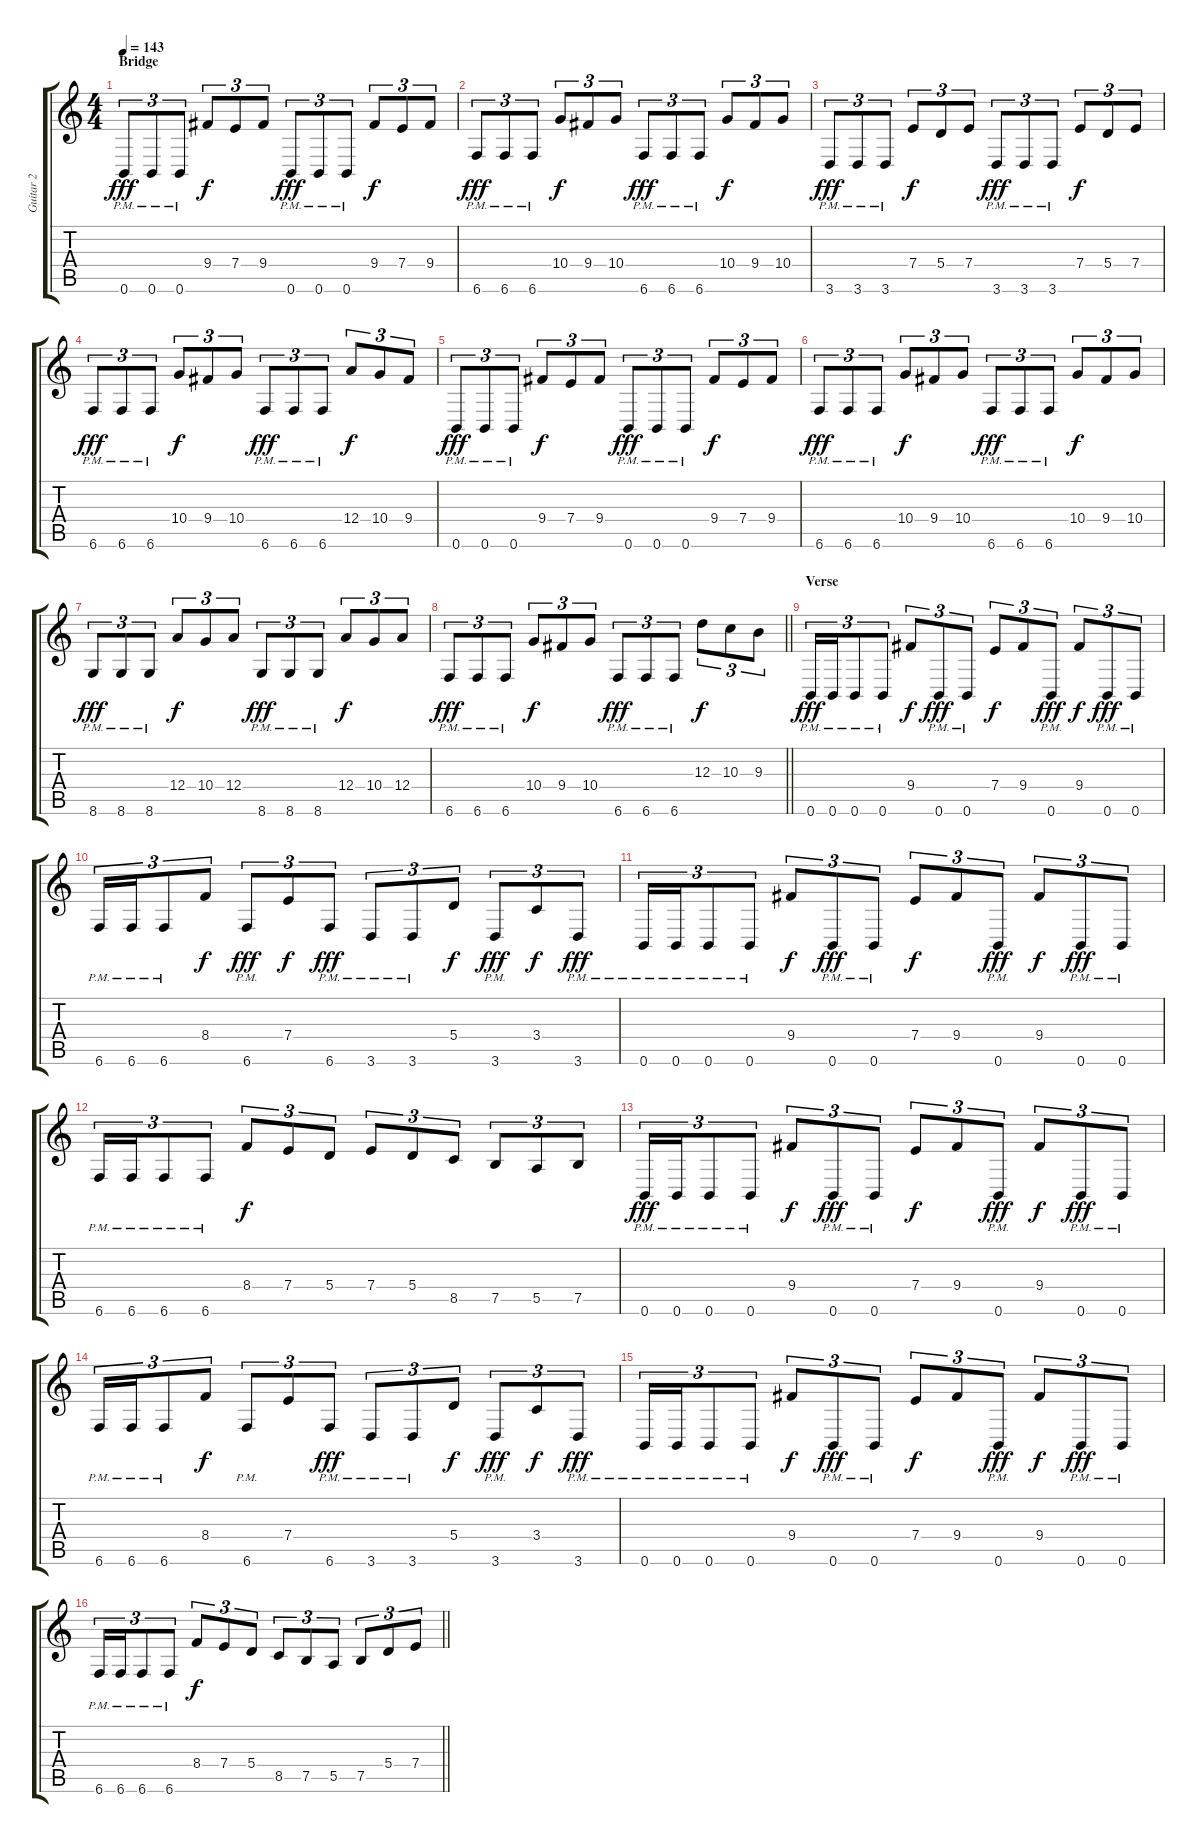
\track ("Guitar 2" "Guitar 2") {instrument distortionguitar}
\staff {score tabs}
\tuning (B3 Gb3 D3 A2 E2 B1) {hide}
\ts (4 4)
\section ("" "Bridge")
\tempo 143
\clef g2
\ks c
0.6{pm}.8{tu (3 2) dy fff} 0.6{pm}.8{tu (3 2)} 0.6{pm}.8{tu (3 2)} 9.4.8{tu (3 2) dy f} 7.4.8{tu (3 2)} 9.4.8{tu (3 2)} 0.6{pm}.8{tu (3 2) dy fff} 0.6{pm}.8{tu (3 2)} 0.6{pm}.8{tu (3 2)} 9.4.8{tu (3 2) dy f} 7.4.8{tu (3 2)} 9.4.8{tu (3 2)} |
6.6{pm}.8{tu (3 2) dy fff} 6.6{pm}.8{tu (3 2)} 6.6{pm}.8{tu (3 2)} 10.4.8{tu (3 2) dy f} 9.4.8{tu (3 2)} 10.4.8{tu (3 2)} 6.6{pm}.8{tu (3 2) dy fff} 6.6{pm}.8{tu (3 2)} 6.6{pm}.8{tu (3 2)} 10.4.8{tu (3 2) dy f} 9.4.8{tu (3 2)} 10.4.8{tu (3 2)} |
3.6{pm}.8{tu (3 2) dy fff} 3.6{pm}.8{tu (3 2)} 3.6{pm}.8{tu (3 2)} 7.4.8{tu (3 2) dy f} 5.4.8{tu (3 2)} 7.4.8{tu (3 2)} 3.6{pm}.8{tu (3 2) dy fff} 3.6{pm}.8{tu (3 2)} 3.6{pm}.8{tu (3 2)} 7.4.8{tu (3 2) dy f} 5.4.8{tu (3 2)} 7.4.8{tu (3 2)} |
6.6{pm}.8{tu (3 2) dy fff} 6.6{pm}.8{tu (3 2)} 6.6{pm}.8{tu (3 2)} 10.4.8{tu (3 2) dy f} 9.4.8{tu (3 2)} 10.4.8{tu (3 2)} 6.6{pm}.8{tu (3 2) dy fff} 6.6{pm}.8{tu (3 2)} 6.6{pm}.8{tu (3 2)} 12.4.8{tu (3 2) dy f} 10.4.8{tu (3 2)} 9.4.8{tu (3 2)} |
0.6{pm}.8{tu (3 2) dy fff} 0.6{pm}.8{tu (3 2)} 0.6{pm}.8{tu (3 2)} 9.4.8{tu (3 2) dy f} 7.4.8{tu (3 2)} 9.4.8{tu (3 2)} 0.6{pm}.8{tu (3 2) dy fff} 0.6{pm}.8{tu (3 2)} 0.6{pm}.8{tu (3 2)} 9.4.8{tu (3 2) dy f} 7.4.8{tu (3 2)} 9.4.8{tu (3 2)} |
6.6{pm}.8{tu (3 2) dy fff} 6.6{pm}.8{tu (3 2)} 6.6{pm}.8{tu (3 2)} 10.4.8{tu (3 2) dy f} 9.4.8{tu (3 2)} 10.4.8{tu (3 2)} 6.6{pm}.8{tu (3 2) dy fff} 6.6{pm}.8{tu (3 2)} 6.6{pm}.8{tu (3 2)} 10.4.8{tu (3 2) dy f} 9.4.8{tu (3 2)} 10.4.8{tu (3 2)} |
8.6{pm}.8{tu (3 2) dy fff} 8.6{pm}.8{tu (3 2)} 8.6{pm}.8{tu (3 2)} 12.4.8{tu (3 2) dy f} 10.4.8{tu (3 2)} 12.4.8{tu (3 2)} 8.6{pm}.8{tu (3 2) dy fff} 8.6{pm}.8{tu (3 2)} 8.6{pm}.8{tu (3 2)} 12.4.8{tu (3 2) dy f} 10.4.8{tu (3 2)} 12.4.8{tu (3 2)} |
\barLineRight lightlight
6.6{pm}.8{tu (3 2) dy fff} 6.6{pm}.8{tu (3 2)} 6.6{pm}.8{tu (3 2)} 10.4.8{tu (3 2) dy f} 9.4.8{tu (3 2)} 10.4.8{tu (3 2)} 6.6{pm}.8{tu (3 2) dy fff} 6.6{pm}.8{tu (3 2)} 6.6{pm}.8{tu (3 2)} 12.3.8{tu (3 2) dy f} 10.3.8{tu (3 2)} 9.3.8{tu (3 2)} |
\section ("" "Verse")
0.6{pm}.16{tu (3 2) dy fff} 0.6{pm}.16{tu (3 2)} 0.6{pm}.8{tu (3 2)} 0.6{pm}.8{tu (3 2)} 9.4.8{tu (3 2) dy f} 0.6{pm}.8{tu (3 2) dy fff} 0.6{pm}.8{tu (3 2)} 7.4.8{tu (3 2) dy f} 9.4.8{tu (3 2)} 0.6{pm}.8{tu (3 2) dy fff} 9.4.8{tu (3 2) dy f} 0.6{pm}.8{tu (3 2) dy fff} 0.6{pm}.8{tu (3 2)} |
6.6{pm}.16{tu (3 2)} 6.6{pm}.16{tu (3 2)} 6.6{pm}.8{tu (3 2)} 8.4.8{tu (3 2) dy f} 6.6{pm}.8{tu (3 2) dy fff} 7.4.8{tu (3 2) dy f} 6.6{pm}.8{tu (3 2) dy fff} 3.6{pm}.8{tu (3 2)} 3.6{pm}.8{tu (3 2)} 5.4.8{tu (3 2) dy f} 3.6{pm}.8{tu (3 2) dy fff} 3.4.8{tu (3 2) dy f} 3.6{pm}.8{tu (3 2) dy fff} |
0.6{pm}.16{tu (3 2)} 0.6{pm}.16{tu (3 2)} 0.6{pm}.8{tu (3 2)} 0.6{pm}.8{tu (3 2)} 9.4.8{tu (3 2) dy f} 0.6{pm}.8{tu (3 2) dy fff} 0.6{pm}.8{tu (3 2)} 7.4.8{tu (3 2) dy f} 9.4.8{tu (3 2)} 0.6{pm}.8{tu (3 2) dy fff} 9.4.8{tu (3 2) dy f} 0.6{pm}.8{tu (3 2) dy fff} 0.6{pm}.8{tu (3 2)} |
6.6{pm}.16{tu (3 2)} 6.6{pm}.16{tu (3 2)} 6.6{pm}.8{tu (3 2)} 6.6{pm}.8{tu (3 2)} 8.4.8{tu (3 2) dy f} 7.4.8{tu (3 2)} 5.4.8{tu (3 2)} 7.4.8{tu (3 2)} 5.4.8{tu (3 2)} 8.5.8{tu (3 2)} 7.5.8{tu (3 2)} 5.5.8{tu (3 2)} 7.5.8{tu (3 2)} |
0.6{pm}.16{tu (3 2) dy fff} 0.6{pm}.16{tu (3 2)} 0.6{pm}.8{tu (3 2)} 0.6{pm}.8{tu (3 2)} 9.4.8{tu (3 2) dy f} 0.6{pm}.8{tu (3 2) dy fff} 0.6{pm}.8{tu (3 2)} 7.4.8{tu (3 2) dy f} 9.4.8{tu (3 2)} 0.6{pm}.8{tu (3 2) dy fff} 9.4.8{tu (3 2) dy f} 0.6{pm}.8{tu (3 2) dy fff} 0.6{pm}.8{tu (3 2)} |
6.6{pm}.16{tu (3 2)} 6.6{pm}.16{tu (3 2)} 6.6{pm}.8{tu (3 2)} 8.4.8{tu (3 2) dy f} 6.6{pm}.8{tu (3 2)} 7.4.8{tu (3 2)} 6.6{pm}.8{tu (3 2) dy fff} 3.6{pm}.8{tu (3 2)} 3.6{pm}.8{tu (3 2)} 5.4.8{tu (3 2) dy f} 3.6{pm}.8{tu (3 2) dy fff} 3.4.8{tu (3 2) dy f} 3.6{pm}.8{tu (3 2) dy fff} |
0.6{pm}.16{tu (3 2)} 0.6{pm}.16{tu (3 2)} 0.6{pm}.8{tu (3 2)} 0.6{pm}.8{tu (3 2)} 9.4.8{tu (3 2) dy f} 0.6{pm}.8{tu (3 2) dy fff} 0.6{pm}.8{tu (3 2)} 7.4.8{tu (3 2) dy f} 9.4.8{tu (3 2)} 0.6{pm}.8{tu (3 2) dy fff} 9.4.8{tu (3 2) dy f} 0.6{pm}.8{tu (3 2) dy fff} 0.6{pm}.8{tu (3 2)} |
\barLineRight lightlight
6.6{pm}.16{tu (3 2)} 6.6{pm}.16{tu (3 2)} 6.6{pm}.8{tu (3 2)} 6.6{pm}.8{tu (3 2)} 8.4.8{tu (3 2) dy f} 7.4.8{tu (3 2)} 5.4.8{tu (3 2)} 8.5.8{tu (3 2)} 7.5.8{tu (3 2)} 5.5.8{tu (3 2)} 7.5.8{tu (3 2)} 5.4.8{tu (3 2)} 7.4.8{tu (3 2)}
